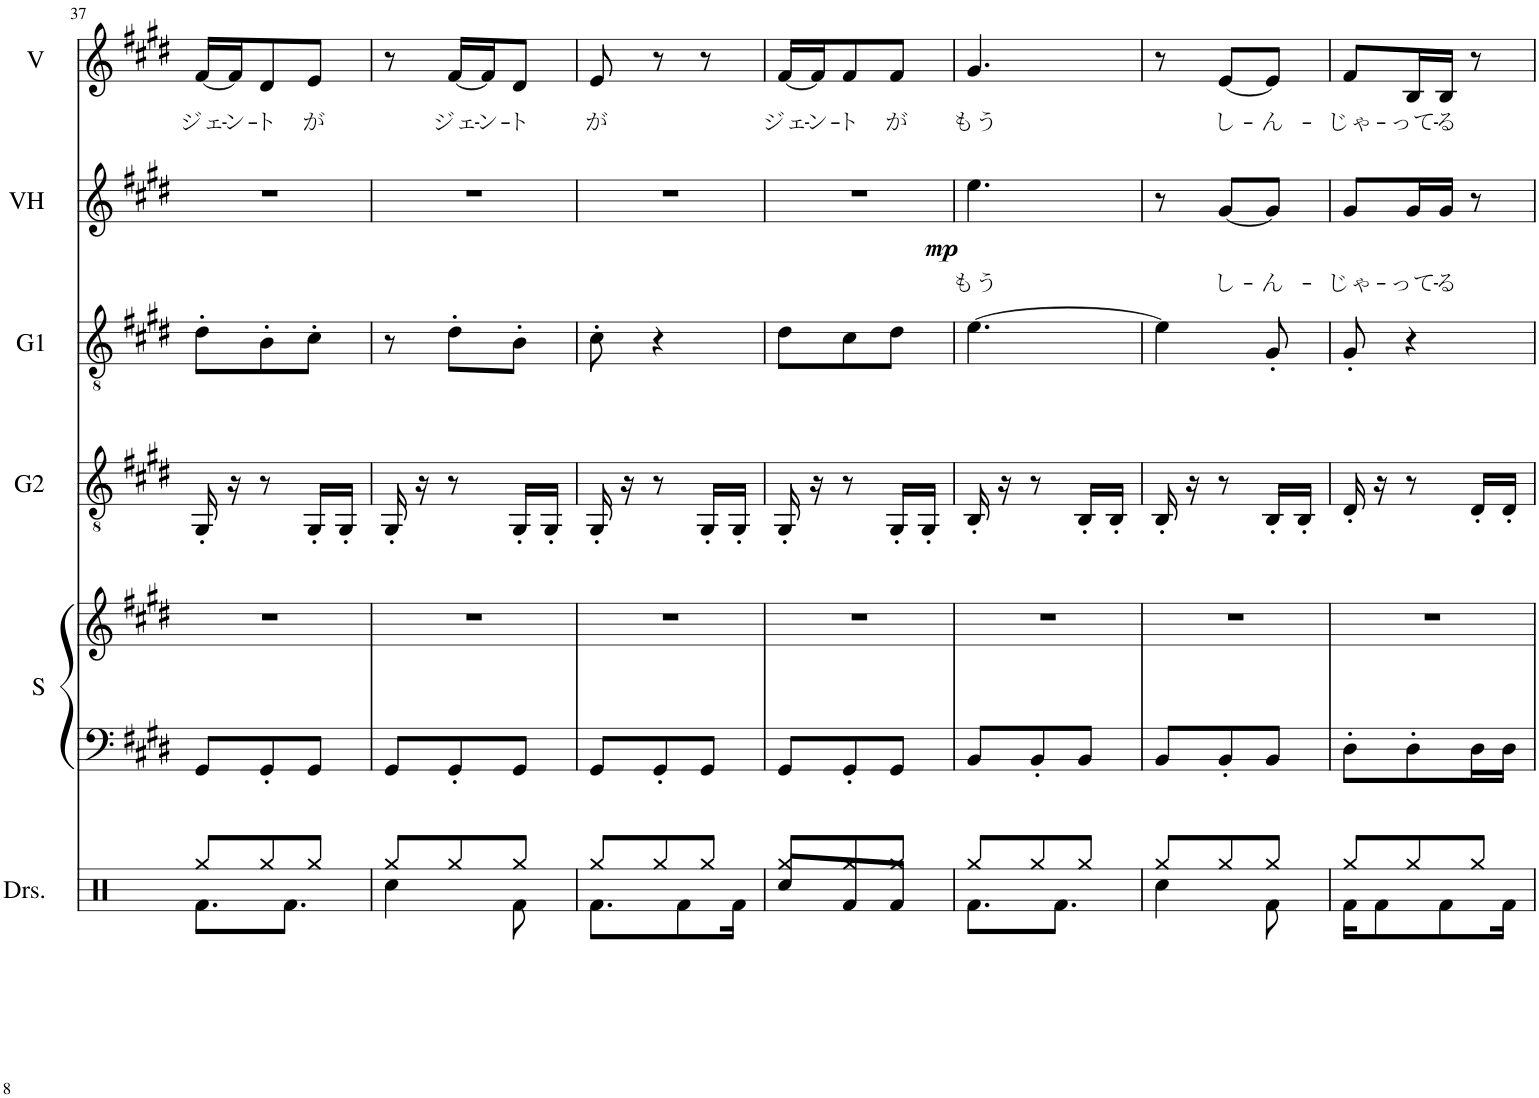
**kern	**kern	**kern	**kern	**kern	**kern	**text	**dynam	**kern	**text
*part6	*part5	*part5	*part4	*part3	*part2	*part2	*part2	*part1	*part1
*staff7	*staff6	*staff5	*staff4	*staff3	*staff2	*staff2	*staff2	*staff1	*staff1
*I"Drumset	*I"Synth	*	*I"Guitar 2	*I"Guitar 1	*I"Voice Harmony	*	*	*I"Voice	*
*I'Drs.	*I'S	*	*I'G2	*I'G1	*I'VH	*	*	*I'V	*
!!LO:PB:g=z
*clefX	*clefF4	*clefG2	*clefGv2	*clefGv2	*clefG2	*	*	*clefG2	*
*k[f#c#g#d#]	*k[f#c#g#d#]	*k[f#c#g#d#]	*k[f#c#g#d#]	*k[f#c#g#d#]	*k[f#c#g#d#]	*	*	*k[f#c#g#d#]	*
*M3/8	*M3/8	*M3/8	*M3/8	*M3/8	*M3/8	*	*	*M3/8	*
=37	=37	=37	=37	=37	=37	=37	=37	=37	=37
*^	*	*	*	*	*	*	*	*	*
!	!	!	!	!	!	!	!	!	!	!LO:LY:b
8Rgg/L	8.Rf\L	8GG#/L	4.r	16GG#'/	8d#'\L	4.r	.	.	[16f#/LL	ジェ-
!	!	!	!	!	!	!	!	!	!	!LO:LY:b
.	.	.	.	16r	.	.	.	.	16f#/J]	-ン-
!	!	!	!	!	!	!	!	!	!	!LO:LY:b
8Rgg/	.	8GG#'/	.	8r	8B'\	.	.	.	8d#/	-ト
.	8.Rf\J	.	.	.	.	.	.	.	.	.
!	!	!	!	!	!	!	!	!	!	!LO:LY:b
8Rgg/J	.	8GG#/J	.	16GG#'/LL	8c#'\J	.	.	.	8e/J	が
.	.	.	.	16GG#'/JJ	.	.	.	.	.	.
=38	=38	=38	=38	=38	=38	=38	=38	=38	=38	=38
8Rgg/L	4Rcc\	8GG#/L	4.r	16GG#'/	8r	4.r	.	.	8r	.
.	.	.	.	16r	.	.	.	.	.	.
!	!	!	!	!	!	!	!	!	!	!LO:LY:b
8Rgg/	.	8GG#'/	.	8r	8d#'\L	.	.	.	[16f#/LL	ジェ-
!	!	!	!	!	!	!	!	!	!	!LO:LY:b
.	.	.	.	.	.	.	.	.	16f#/J]	-ン-
!	!	!	!	!	!	!	!	!	!	!LO:LY:b
8Rgg/J	8Rf\	8GG#/J	.	16GG#'/LL	8B'\J	.	.	.	8d#/J	-ト
.	.	.	.	16GG#'/JJ	.	.	.	.	.	.
=39	=39	=39	=39	=39	=39	=39	=39	=39	=39	=39
!	!	!	!	!	!	!	!	!	!	!LO:LY:b
8Rgg/L	8.Rf\L	8GG#/L	4.r	16GG#'/	8c#'\	4.r	.	.	8e/	が
.	.	.	.	16r	.	.	.	.	.	.
8Rgg/	.	8GG#'/	.	8r	4r	.	.	.	8r	.
.	8Rf\	.	.	.	.	.	.	.	.	.
8Rgg/J	.	8GG#/J	.	16GG#'/LL	.	.	.	.	8r	.
.	16Rf\Jk	.	.	16GG#'/JJ	.	.	.	.	.	.
=40	=40	=40	=40	=40	=40	=40	=40	=40	=40	=40
!	!	!	!	!	!	!	!	!	!	!LO:LY:b
8Rgg/L	8Rcc/L	8GG#/L	4.r	16GG#'/	8d#\L	4.r	.	.	[16f#/LL	ジェ-
!	!	!	!	!	!	!	!	!	!	!LO:LY:b
.	.	.	.	16r	.	.	.	.	16f#/J]	-ン-
!	!	!	!	!	!	!	!	!	!	!LO:LY:b
8Rgg/	8Rf/	8GG#'/	.	8r	8c#\	.	.	.	8f#/	-ト
!	!	!	!	!	!	!	!	!	!	!LO:LY:b
8Rgg/J	8Rf/J	8GG#/J	.	16GG#'/LL	8d#\J	.	.	.	8f#/J	が
.	.	.	.	16GG#'/JJ	.	.	.	.	.	.
=41	=41	=41	=41	=41	=41	=41	=41	=41	=41	=41
!	!	!	!	!	!	!	!LO:LY:b	!LO:DY:b	!	!LO:LY:b
8Rgg/L	8.Rf\L	8BB/L	4.r	16BB'/	[4.e\	4.ee\	もう	mp	4.g#/	もう
.	.	.	.	16r	.	.	.	.	.	.
8Rgg/	.	8BB'/	.	8r	.	.	.	.	.	.
.	8.Rf\J	.	.	.	.	.	.	.	.	.
8Rgg/J	.	8BB/J	.	16BB'/LL	.	.	.	.	.	.
.	.	.	.	16BB'/JJ	.	.	.	.	.	.
=42	=42	=42	=42	=42	=42	=42	=42	=42	=42	=42
8Rgg/L	4Rcc\	8BB/L	4.r	16BB'/	4e\]	8r	.	.	8r	.
.	.	.	.	16r	.	.	.	.	.	.
!	!	!	!	!	!	!	!LO:LY:b	!	!	!LO:LY:b
8Rgg/	.	8BB'/	.	8r	.	[8g#/L	し-	.	[8e/L	し-
!	!	!	!	!	!	!	!LO:LY:b	!	!	!LO:LY:b
8Rgg/J	8Rf\	8BB/J	.	16BB'/LL	8G#'/	8g#/J]	-ん-	.	8e/J]	-ん-
.	.	.	.	16BB'/JJ	.	.	.	.	.	.
=43	=43	=43	=43	=43	=43	=43	=43	=43	=43	=43
!	!	!	!	!	!	!	!LO:LY:b	!	!	!LO:LY:b
8Rgg/L	16Rf\KL	8D#'\L	4.r	16D#'/	8G#'/	8g#/L	-じゃ-	.	8f#/L	-じゃ-
.	8Rf\	.	.	16r	.	.	.	.	.	.
!	!	!	!	!	!	!	!LO:LY:b	!	!	!LO:LY:b
8Rgg/	.	8D#'\	.	8r	4r	16g#/L	-って-	.	16B/L	-って-
!	!	!	!	!	!	!	!LO:LY:b	!	!	!LO:LY:b
.	8Rf\	.	.	.	.	16g#/JJ	-る	.	16B/JJ	-る
8Rgg/J	.	16D#\L	.	16D#'/LL	.	8r	.	.	8r	.
.	16Rf\Jk	16D#\JJ	.	16D#'/JJ	.	.	.	.	.	.
*v	*v	*	*	*	*	*	*	*	*	*
=	=	=	=	=	=	=	=	=	=
*-	*-	*-	*-	*-	*-	*-	*-	*-	*-
